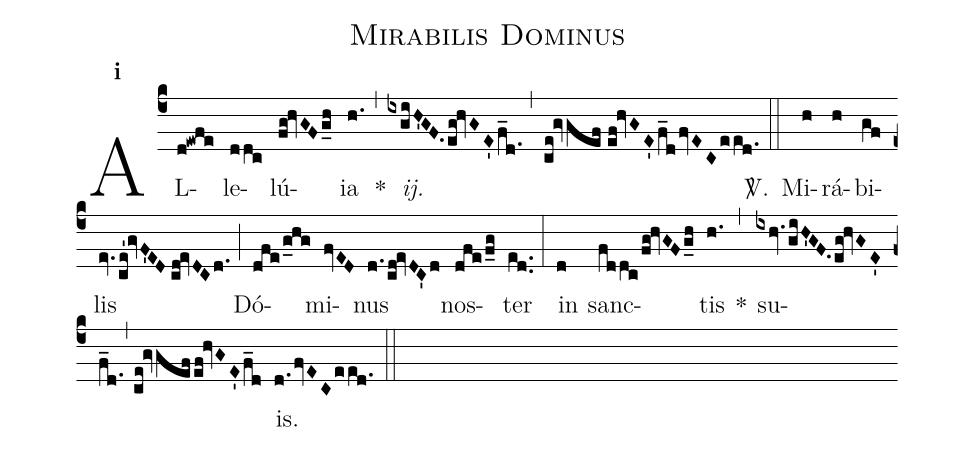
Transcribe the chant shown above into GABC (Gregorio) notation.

name:Mirabilis Dominus;
mode:1;
office-part:Alleluia;
%%
(c4) AL(d!ewfe)le(ddc)lú(fg!hvGF/g_h)ia(h.) *(,) <i>ij.</i>(ixgiH'GF./eg!hvGE'/f_d.) (,) (ce!gvgef//ef!hvGE'/f_d/fvEC/eed.) <sp>V/</sp>.(::) Mi(h)rá(h)bi(gf)lis(ev./ce'!gvF'ED//cd!evDCd.) (;) Dó(dfe/g_hg)mi(fvED)nus(d./cd!evDC'd) nos(dfe/f_g)ter(ed..) (:) in(d) sanc(fddc/fg!hvGF/g_h)tis(h.) *(,) su(ixhv./giH'GF./eg!hvGE'/f_d.,ce!gvgef/ef!hvGE'/f_d)is.(d.fvEC/eed.) (::)
